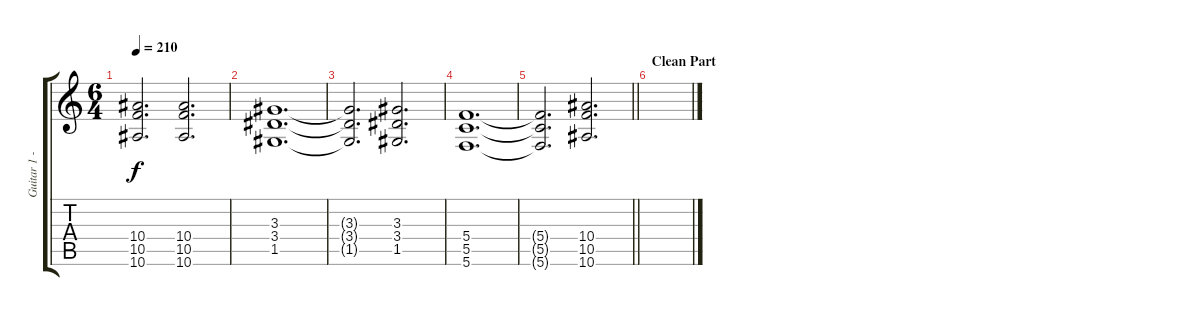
\track ("Guitar 1 - Adam Dutkiewitz" "Guitar 1 -") {instrument distortionguitar}
\staff {score tabs}
\tuning (D4 A3 F3 C3 G2 C2) {hide}
\ts (6 4)
\tempo 210
\clef g2
\ks c
(10.4{t} 10.5{t} 10.6{t}).2{d dy f} (10.4 10.5 10.6).2{d} |
(3.3 3.4 1.5).1{d} |
(3.3{t} 3.4{t} 1.5{t}).2{d} (3.3 3.4 1.5).2{d} |
(5.4 5.5 5.6).1{d} |
\barLineRight lightlight
(5.4{t} 5.5{t} 5.6{t}).2{d} (10.4 10.5 10.6).2{d} |
\section ("" "Clean Part")
